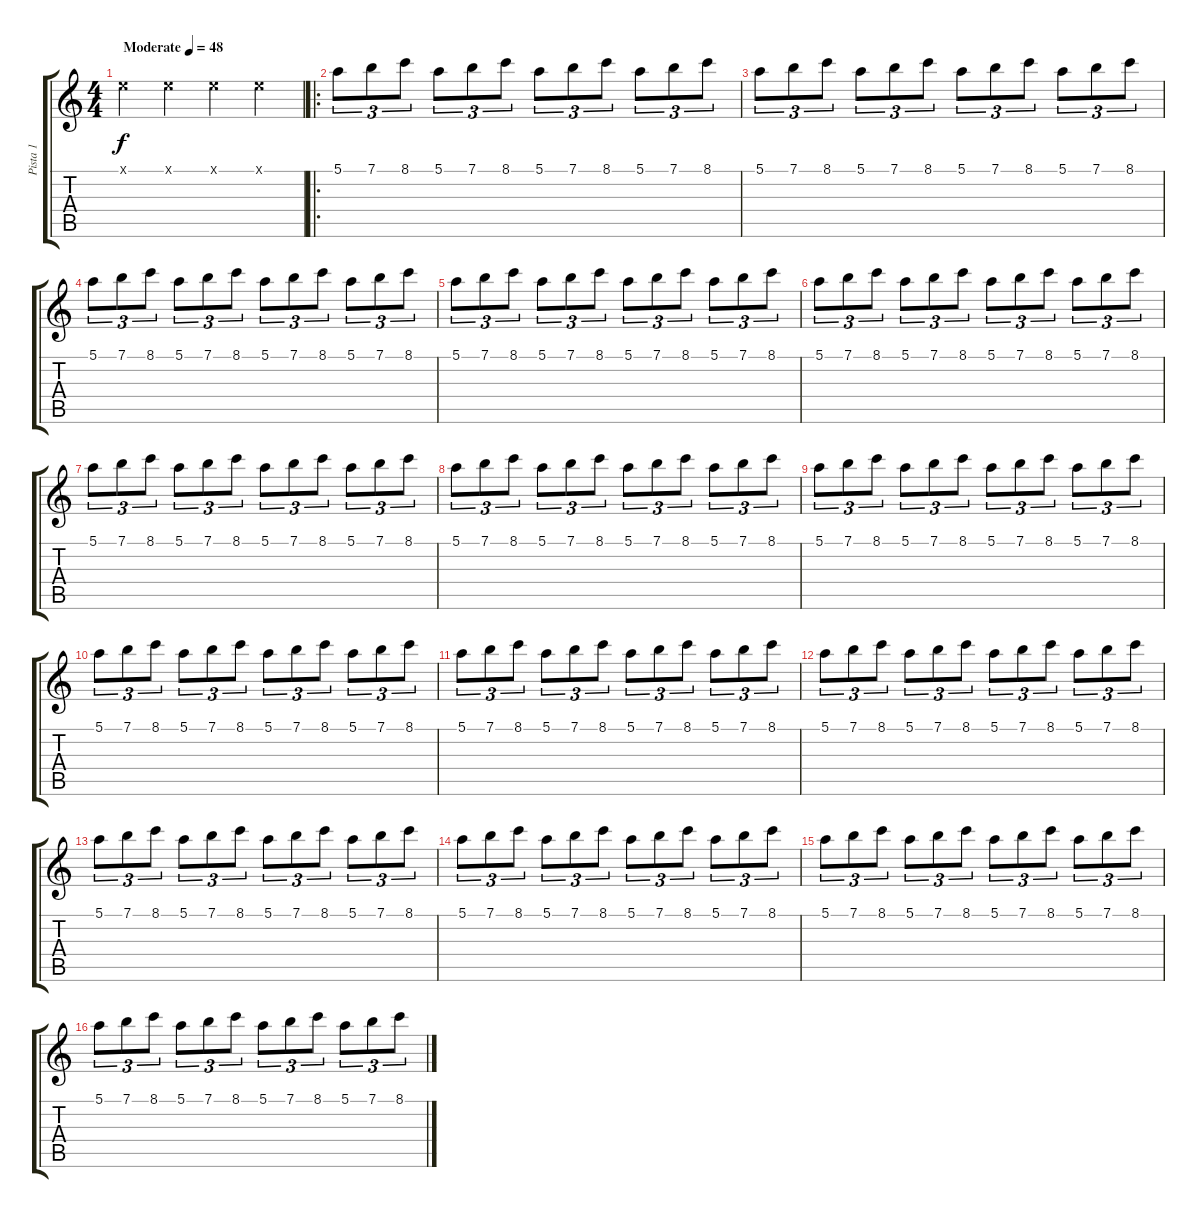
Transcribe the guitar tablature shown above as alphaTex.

\track ("Pista 1" "Pista 1") {instrument acousticguitarsteel}
\staff {score tabs}
\tuning (E4 B3 G3 D3 A2 E2) {hide}
\ts (4 4)
\tempo (48 "Moderate")
\clef g2
\ks c
0.1{x}.4{dy f instrument acousticguitarsteel} 0.1{x}.4 0.1{x}.4 0.1{x}.4 |
\ro
5.1.8{tu (3 2)} 7.1.8{tu (3 2)} 8.1.8{tu (3 2)} 5.1.8{tu (3 2)} 7.1.8{tu (3 2)} 8.1.8{tu (3 2)} 5.1.8{tu (3 2)} 7.1.8{tu (3 2)} 8.1.8{tu (3 2)} 5.1.8{tu (3 2)} 7.1.8{tu (3 2)} 8.1.8{tu (3 2)} |
5.1.8{tu (3 2)} 7.1.8{tu (3 2)} 8.1.8{tu (3 2)} 5.1.8{tu (3 2)} 7.1.8{tu (3 2)} 8.1.8{tu (3 2)} 5.1.8{tu (3 2)} 7.1.8{tu (3 2)} 8.1.8{tu (3 2)} 5.1.8{tu (3 2)} 7.1.8{tu (3 2)} 8.1.8{tu (3 2)} |
5.1.8{tu (3 2)} 7.1.8{tu (3 2)} 8.1.8{tu (3 2)} 5.1.8{tu (3 2)} 7.1.8{tu (3 2)} 8.1.8{tu (3 2)} 5.1.8{tu (3 2)} 7.1.8{tu (3 2)} 8.1.8{tu (3 2)} 5.1.8{tu (3 2)} 7.1.8{tu (3 2)} 8.1.8{tu (3 2)} |
5.1.8{tu (3 2)} 7.1.8{tu (3 2)} 8.1.8{tu (3 2)} 5.1.8{tu (3 2)} 7.1.8{tu (3 2)} 8.1.8{tu (3 2)} 5.1.8{tu (3 2)} 7.1.8{tu (3 2)} 8.1.8{tu (3 2)} 5.1.8{tu (3 2)} 7.1.8{tu (3 2)} 8.1.8{tu (3 2)} |
5.1.8{tu (3 2)} 7.1.8{tu (3 2)} 8.1.8{tu (3 2)} 5.1.8{tu (3 2)} 7.1.8{tu (3 2)} 8.1.8{tu (3 2)} 5.1.8{tu (3 2)} 7.1.8{tu (3 2)} 8.1.8{tu (3 2)} 5.1.8{tu (3 2)} 7.1.8{tu (3 2)} 8.1.8{tu (3 2)} |
5.1.8{tu (3 2)} 7.1.8{tu (3 2)} 8.1.8{tu (3 2)} 5.1.8{tu (3 2)} 7.1.8{tu (3 2)} 8.1.8{tu (3 2)} 5.1.8{tu (3 2)} 7.1.8{tu (3 2)} 8.1.8{tu (3 2)} 5.1.8{tu (3 2)} 7.1.8{tu (3 2)} 8.1.8{tu (3 2)} |
5.1.8{tu (3 2)} 7.1.8{tu (3 2)} 8.1.8{tu (3 2)} 5.1.8{tu (3 2)} 7.1.8{tu (3 2)} 8.1.8{tu (3 2)} 5.1.8{tu (3 2)} 7.1.8{tu (3 2)} 8.1.8{tu (3 2)} 5.1.8{tu (3 2)} 7.1.8{tu (3 2)} 8.1.8{tu (3 2)} |
5.1.8{tu (3 2)} 7.1.8{tu (3 2)} 8.1.8{tu (3 2)} 5.1.8{tu (3 2)} 7.1.8{tu (3 2)} 8.1.8{tu (3 2)} 5.1.8{tu (3 2)} 7.1.8{tu (3 2)} 8.1.8{tu (3 2)} 5.1.8{tu (3 2)} 7.1.8{tu (3 2)} 8.1.8{tu (3 2)} |
5.1.8{tu (3 2)} 7.1.8{tu (3 2)} 8.1.8{tu (3 2)} 5.1.8{tu (3 2)} 7.1.8{tu (3 2)} 8.1.8{tu (3 2)} 5.1.8{tu (3 2)} 7.1.8{tu (3 2)} 8.1.8{tu (3 2)} 5.1.8{tu (3 2)} 7.1.8{tu (3 2)} 8.1.8{tu (3 2)} |
5.1.8{tu (3 2)} 7.1.8{tu (3 2)} 8.1.8{tu (3 2)} 5.1.8{tu (3 2)} 7.1.8{tu (3 2)} 8.1.8{tu (3 2)} 5.1.8{tu (3 2)} 7.1.8{tu (3 2)} 8.1.8{tu (3 2)} 5.1.8{tu (3 2)} 7.1.8{tu (3 2)} 8.1.8{tu (3 2)} |
5.1.8{tu (3 2)} 7.1.8{tu (3 2)} 8.1.8{tu (3 2)} 5.1.8{tu (3 2)} 7.1.8{tu (3 2)} 8.1.8{tu (3 2)} 5.1.8{tu (3 2)} 7.1.8{tu (3 2)} 8.1.8{tu (3 2)} 5.1.8{tu (3 2)} 7.1.8{tu (3 2)} 8.1.8{tu (3 2)} |
5.1.8{tu (3 2)} 7.1.8{tu (3 2)} 8.1.8{tu (3 2)} 5.1.8{tu (3 2)} 7.1.8{tu (3 2)} 8.1.8{tu (3 2)} 5.1.8{tu (3 2)} 7.1.8{tu (3 2)} 8.1.8{tu (3 2)} 5.1.8{tu (3 2)} 7.1.8{tu (3 2)} 8.1.8{tu (3 2)} |
5.1.8{tu (3 2)} 7.1.8{tu (3 2)} 8.1.8{tu (3 2)} 5.1.8{tu (3 2)} 7.1.8{tu (3 2)} 8.1.8{tu (3 2)} 5.1.8{tu (3 2)} 7.1.8{tu (3 2)} 8.1.8{tu (3 2)} 5.1.8{tu (3 2)} 7.1.8{tu (3 2)} 8.1.8{tu (3 2)} |
5.1.8{tu (3 2)} 7.1.8{tu (3 2)} 8.1.8{tu (3 2)} 5.1.8{tu (3 2)} 7.1.8{tu (3 2)} 8.1.8{tu (3 2)} 5.1.8{tu (3 2)} 7.1.8{tu (3 2)} 8.1.8{tu (3 2)} 5.1.8{tu (3 2)} 7.1.8{tu (3 2)} 8.1.8{tu (3 2)} |
5.1.8{tu (3 2)} 7.1.8{tu (3 2)} 8.1.8{tu (3 2)} 5.1.8{tu (3 2)} 7.1.8{tu (3 2)} 8.1.8{tu (3 2)} 5.1.8{tu (3 2)} 7.1.8{tu (3 2)} 8.1.8{tu (3 2)} 5.1.8{tu (3 2)} 7.1.8{tu (3 2)} 8.1.8{tu (3 2)}
